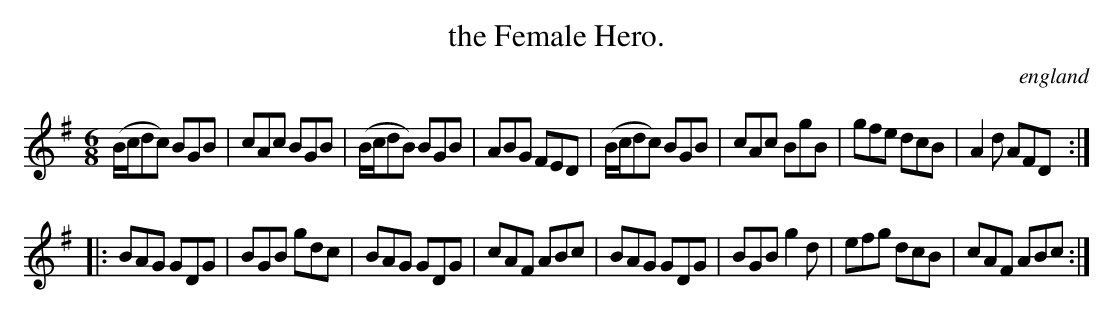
X:1
T:the Female Hero.
O:england
M:6/8
L:1/8
K:DMix
(B/c/dc) BGB|cAc BGB|(B/c/dB) BGB|ABG FED |\
(B/c/dc) BGB|cAc BgB| gfe     dcB|A2d AFD::
BAG     GDG|BGB gdc| BAG     GDG|cAF ABc |\
BAG     GDG|BGB g2d| efg     dcB|cAF ABc:|
